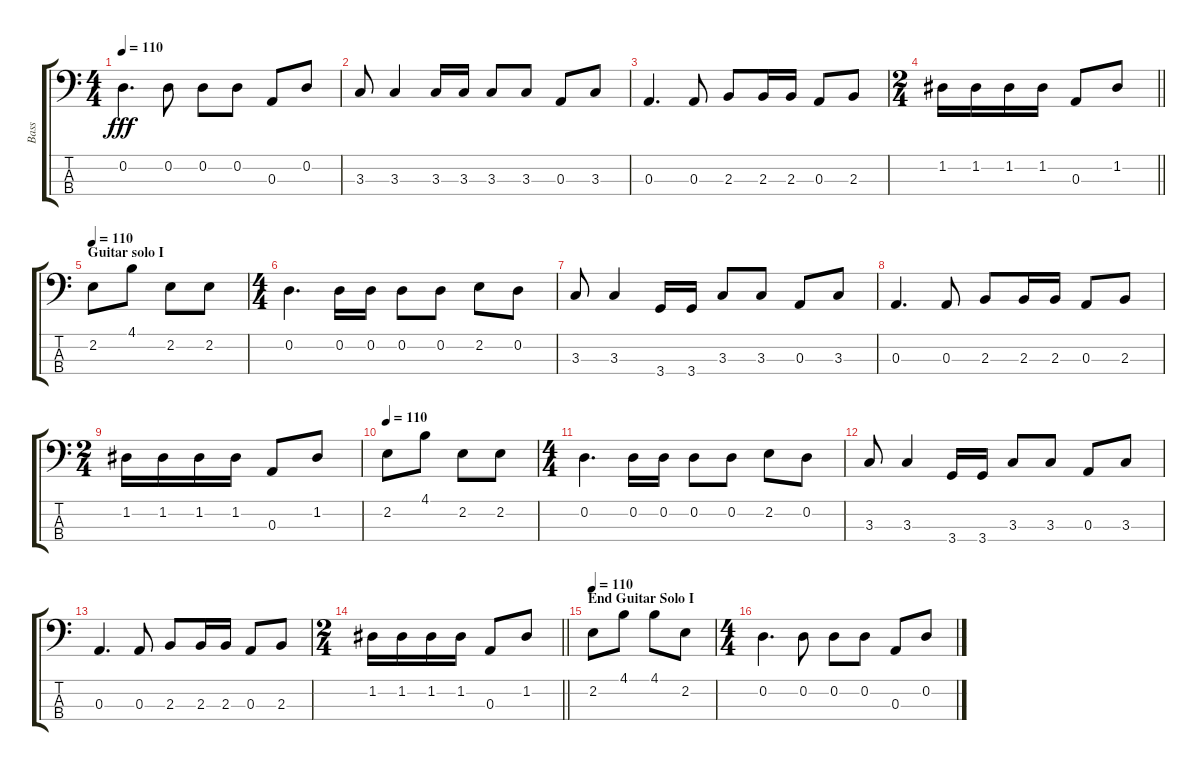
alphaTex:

\track ("Bass" "Bass") {instrument electricbassfinger}
\staff {score tabs}
\tuning (G2 D2 A1 E1) {hide}
\ts (4 4)
\tempo 110
\clef f4
\ks c
0.2.4{d dy fff} 0.2.8 0.2.8 0.2.8 0.3.8 0.2.8 |
3.3.8 3.3.4 3.3.16 3.3.16 3.3.8 3.3.8 0.3.8 3.3.8 |
0.3.4{d} 0.3.8 2.3.8 2.3.16 2.3.16 0.3.8 2.3.8 |
\ts (2 4)
\barLineRight lightlight
1.2.16 1.2.16 1.2.16 1.2.16 0.3.8 1.2.8 |
\section ("" "Guitar solo I")
\tempo 110
2.2.8 4.1.8 2.2.8 2.2.8 |
\ts (4 4)
0.2.4{d} 0.2.16 0.2.16 0.2.8 0.2.8 2.2.8 0.2.8 |
3.3.8 3.3.4 3.4.16 3.4.16 3.3.8 3.3.8 0.3.8 3.3.8 |
0.3.4{d} 0.3.8 2.3.8 2.3.16 2.3.16 0.3.8 2.3.8 |
\ts (2 4)
1.2.16 1.2.16 1.2.16 1.2.16 0.3.8 1.2.8 |
\tempo 110
2.2.8 4.1.8 2.2.8 2.2.8 |
\ts (4 4)
0.2.4{d} 0.2.16 0.2.16 0.2.8 0.2.8 2.2.8 0.2.8 |
3.3.8 3.3.4 3.4.16 3.4.16 3.3.8 3.3.8 0.3.8 3.3.8 |
0.3.4{d} 0.3.8 2.3.8 2.3.16 2.3.16 0.3.8 2.3.8 |
\ts (2 4)
\barLineRight lightlight
1.2.16 1.2.16 1.2.16 1.2.16 0.3.8 1.2.8 |
\section ("" "End Guitar Solo I")
\tempo 110
2.2.8 4.1.8 4.1.8 2.2.8 |
\ts (4 4)
0.2.4{d} 0.2.8 0.2.8 0.2.8 0.3.8 0.2.8
